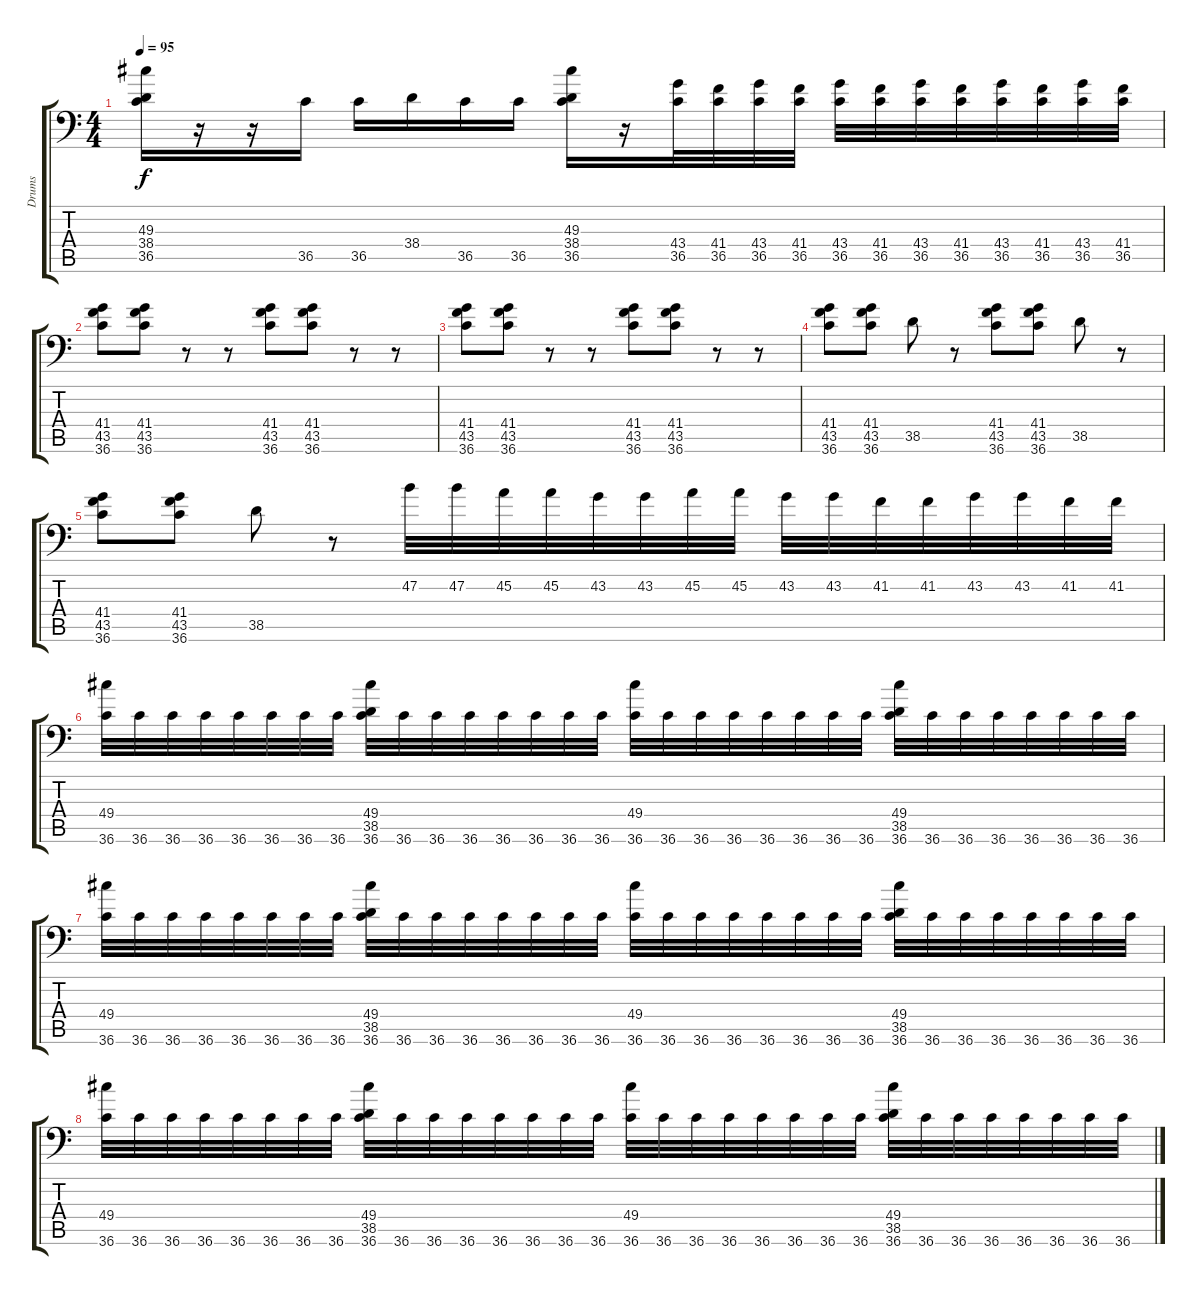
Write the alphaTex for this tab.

\track ("Drums" "Drums") {instrument acousticgrandpiano}
\staff {score tabs}
\tuning (C-1 C-1 C-1 C-1 C-1 C-1) {hide}
\ts (4 4)
\tempo 95
\clef f4
\ks c
(49.3 38.4 36.5).16{dy f} r.16 r.16 36.5.16 36.5.16 38.4.16 36.5.16 36.5.16 (49.3 38.4 36.5).16 r.16 (43.4 36.5).32 (41.4 36.5).32 (43.4 36.5).32 (41.4 36.5).32 (43.4 36.5).32 (41.4 36.5).32 (43.4 36.5).32 (41.4 36.5).32 (43.4 36.5).32 (41.4 36.5).32 (43.4 36.5).32 (41.4 36.5).32 |
(41.4 43.5 36.6).8 (41.4 43.5 36.6).8 r.8 r.8 (41.4 43.5 36.6).8 (41.4 43.5 36.6).8 r.8 r.8 |
(41.4 43.5 36.6).8 (41.4 43.5 36.6).8 r.8 r.8 (41.4 43.5 36.6).8 (41.4 43.5 36.6).8 r.8 r.8 |
(41.4 43.5 36.6).8 (41.4 43.5 36.6).8 38.5.8 r.8 (41.4 43.5 36.6).8 (41.4 43.5 36.6).8 38.5.8 r.8 |
(41.4 43.5 36.6).8 (41.4 43.5 36.6).8 38.5.8 r.8 47.2.32 47.2.32 45.2.32 45.2.32 43.2.32 43.2.32 45.2.32 45.2.32 43.2.32 43.2.32 41.2.32 41.2.32 43.2.32 43.2.32 41.2.32 41.2.32 |
(49.4 36.6).32 36.6.32 36.6.32 36.6.32 36.6.32 36.6.32 36.6.32 36.6.32 (49.4 38.5 36.6).32 36.6.32 36.6.32 36.6.32 36.6.32 36.6.32 36.6.32 36.6.32 (49.4 36.6).32 36.6.32 36.6.32 36.6.32 36.6.32 36.6.32 36.6.32 36.6.32 (49.4 38.5 36.6).32 36.6.32 36.6.32 36.6.32 36.6.32 36.6.32 36.6.32 36.6.32 |
(49.4 36.6).32 36.6.32 36.6.32 36.6.32 36.6.32 36.6.32 36.6.32 36.6.32 (49.4 38.5 36.6).32 36.6.32 36.6.32 36.6.32 36.6.32 36.6.32 36.6.32 36.6.32 (49.4 36.6).32 36.6.32 36.6.32 36.6.32 36.6.32 36.6.32 36.6.32 36.6.32 (49.4 38.5 36.6).32 36.6.32 36.6.32 36.6.32 36.6.32 36.6.32 36.6.32 36.6.32 |
(49.4 36.6).32 36.6.32 36.6.32 36.6.32 36.6.32 36.6.32 36.6.32 36.6.32 (49.4 38.5 36.6).32 36.6.32 36.6.32 36.6.32 36.6.32 36.6.32 36.6.32 36.6.32 (49.4 36.6).32 36.6.32 36.6.32 36.6.32 36.6.32 36.6.32 36.6.32 36.6.32 (49.4 38.5 36.6).32 36.6.32 36.6.32 36.6.32 36.6.32 36.6.32 36.6.32 36.6.32
